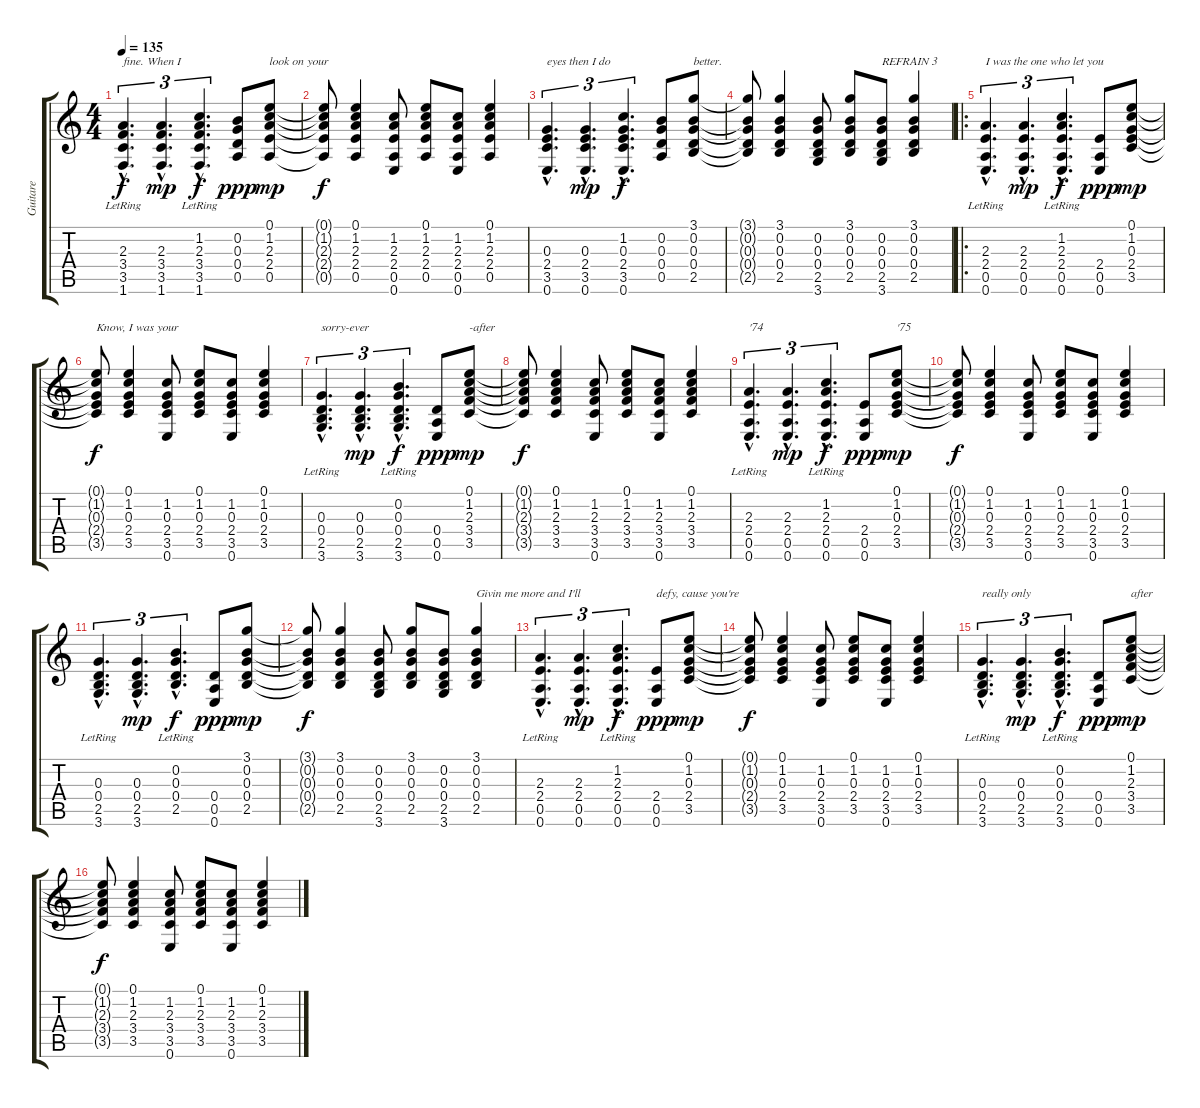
\track ("Guitare" "Guitare") {instrument acousticguitarsteel}
\staff {score tabs}
\tuning (E4 B3 G3 D3 A2 E2) {hide}
\ts (4 4)
\tempo 135
\clef g2
\ks c
(2.3{hac} 3.4{hac lr} 3.5{hac lr} 1.6{hac lr}).4{d tu (3 2) txt "fine. When I" dy f} (2.3{hac} 3.4{hac} 3.5{hac} 1.6{hac}).4{d tu (3 2) dy mp} (1.2{hac} 2.3{hac} 3.4{hac lr} 3.5{hac} 1.6{hac}).4{d tu (3 2) dy f} (0.2 0.3 0.4 0.5).8{dy ppp} (0.1 1.2 2.3 2.4 0.5).8{txt "look on your" dy mp} |
(0.1{t} 1.2{t} 2.3{t} 2.4{t} 0.5{t}).8{dy f} (0.1 1.2 2.3 2.4 0.5).4 (1.2 2.3 2.4 0.5 0.6).8 (0.1 1.2 2.3 2.4 0.5).8 (1.2 2.3 2.4 0.5 0.6).8 (0.1 1.2 2.3 2.4 0.5).4 |
(0.3{hac} 2.4{hac} 3.5{hac} 0.6{hac}).4{d tu (3 2) txt "eyes then I do"} (0.3{hac} 2.4{hac} 3.5{hac} 0.6{hac}).4{d tu (3 2) dy mp} (1.2{hac} 0.3{hac} 2.4{hac} 3.5{hac} 0.6{hac}).4{d tu (3 2) dy f} (0.2 0.3 0.4 0.5).8 (3.1 0.2 0.3 0.4 2.5).8{txt "better."} |
(3.1{t} 0.2{t} 0.3{t} 0.4{t} 2.5{t}).8 (3.1 0.2 0.3 0.4 2.5).4 (0.2 0.3 0.4 2.5 3.6).8 (3.1 0.2 0.3 0.4 2.5).8 (0.2 0.3 0.4 2.5 3.6).8{txt "REFRAIN 3"} (3.1 0.2 0.3 0.4 2.5).4 |
\ro
(2.3{hac} 2.4{hac lr} 0.5{hac lr} 0.6{hac lr}).4{d tu (3 2) txt "I was the one who let you"} (2.3{hac} 2.4{hac} 0.5{hac} 0.6{hac}).4{d tu (3 2) dy mp} (1.2{hac} 2.3{hac} 2.4{hac lr} 0.5{hac} 0.6{hac}).4{d tu (3 2) dy f} (2.4 0.5 0.6).8{dy ppp} (0.1 1.2 0.3 2.4 3.5).8{dy mp} |
(0.1{t} 1.2{t} 0.3{t} 2.4{t} 3.5{t}).8{txt "Know, I was your" dy f} (0.1 1.2 0.3 2.4 3.5).4 (1.2 0.3 2.4 3.5 0.6).8 (0.1 1.2 0.3 2.4 3.5).8 (1.2 0.3 2.4 3.5 0.6).8 (0.1 1.2 0.3 2.4 3.5).4 |
(0.3{hac} 0.4{hac lr} 2.5{hac lr} 3.6{hac lr}).4{d tu (3 2) txt "sorry-ever"} (0.3{hac} 0.4{hac} 2.5{hac} 3.6{hac}).4{d tu (3 2) dy mp} (0.2{hac} 0.3{hac} 0.4{hac lr} 2.5{hac} 3.6{hac}).4{d tu (3 2) dy f} (0.4 0.5 0.6).8{dy ppp} (0.1 1.2 2.3 3.4 3.5).8{txt "-after" dy mp} |
(0.1{t} 1.2{t} 2.3{t} 3.4{t} 3.5{t}).8{dy f} (0.1 1.2 2.3 3.4 3.5).4 (1.2 2.3 3.4 3.5 0.6).8 (0.1 1.2 2.3 3.4 3.5).8 (1.2 2.3 3.4 3.5 0.6).8 (0.1 1.2 2.3 3.4 3.5).4 |
(2.3{hac} 2.4{hac lr} 0.5{hac lr} 0.6{hac lr}).4{d tu (3 2) txt "'74"} (2.3{hac} 2.4{hac} 0.5{hac} 0.6{hac}).4{d tu (3 2) dy mp} (1.2{hac} 2.3{hac} 2.4{hac lr} 0.5{hac} 0.6{hac}).4{d tu (3 2) dy f} (2.4 0.5 0.6).8{dy ppp} (0.1 1.2 0.3 2.4 3.5).8{txt "'75" dy mp} |
(0.1{t} 1.2{t} 0.3{t} 2.4{t} 3.5{t}).8{dy f} (0.1 1.2 0.3 2.4 3.5).4 (1.2 0.3 2.4 3.5 0.6).8 (0.1 1.2 0.3 2.4 3.5).8 (1.2 0.3 2.4 3.5 0.6).8 (0.1 1.2 0.3 2.4 3.5).4 |
(0.3{hac} 0.4{hac lr} 2.5{hac lr} 3.6{hac lr}).4{d tu (3 2)} (0.3{hac} 0.4{hac} 2.5{hac} 3.6{hac}).4{d tu (3 2) dy mp} (0.2{hac} 0.3{hac} 0.4{hac lr} 2.5{hac}).4{d tu (3 2) dy f} (0.4 0.5 0.6).8{dy ppp} (3.1 0.2 0.3 0.4 2.5).8{dy mp} |
(3.1{t} 0.2{t} 0.3{t} 0.4{t} 2.5{t}).8{dy f} (3.1 0.2 0.3 0.4 2.5).4 (0.2 0.3 0.4 2.5 3.6).8 (3.1 0.2 0.3 0.4 2.5).8 (0.2 0.3 0.4 2.5 3.6).8 (3.1 0.2 0.3 0.4 2.5).4{txt "Givin me more and I'll"} |
(2.3{hac} 2.4{hac lr} 0.5{hac lr} 0.6{hac lr}).4{d tu (3 2)} (2.3{hac} 2.4{hac} 0.5{hac} 0.6{hac}).4{d tu (3 2) dy mp} (1.2{hac} 2.3{hac} 2.4{hac lr} 0.5{hac} 0.6{hac}).4{d tu (3 2) dy f} (2.4 0.5 0.6).8{txt "defy, cause you're" dy ppp} (0.1 1.2 0.3 2.4 3.5).8{dy mp} |
(0.1{t} 1.2{t} 0.3{t} 2.4{t} 3.5{t}).8{dy f} (0.1 1.2 0.3 2.4 3.5).4 (1.2 0.3 2.4 3.5 0.6).8 (0.1 1.2 0.3 2.4 3.5).8 (1.2 0.3 2.4 3.5 0.6).8 (0.1 1.2 0.3 2.4 3.5).4 |
(0.3{hac} 0.4{hac lr} 2.5{hac lr} 3.6{hac lr}).4{d tu (3 2) txt "really only"} (0.3{hac} 0.4{hac} 2.5{hac} 3.6{hac}).4{d tu (3 2) dy mp} (0.2{hac} 0.3{hac} 0.4{hac lr} 2.5{hac} 3.6{hac}).4{d tu (3 2) dy f} (0.4 0.5 0.6).8{dy ppp} (0.1 1.2 2.3 3.4 3.5).8{txt "after" dy mp} |
(0.1{t} 1.2{t} 2.3{t} 3.4{t} 3.5{t}).8{dy f} (0.1 1.2 2.3 3.4 3.5).4 (1.2 2.3 3.4 3.5 0.6).8 (0.1 1.2 2.3 3.4 3.5).8 (1.2 2.3 3.4 3.5 0.6).8 (0.1 1.2 2.3 3.4 3.5).4
